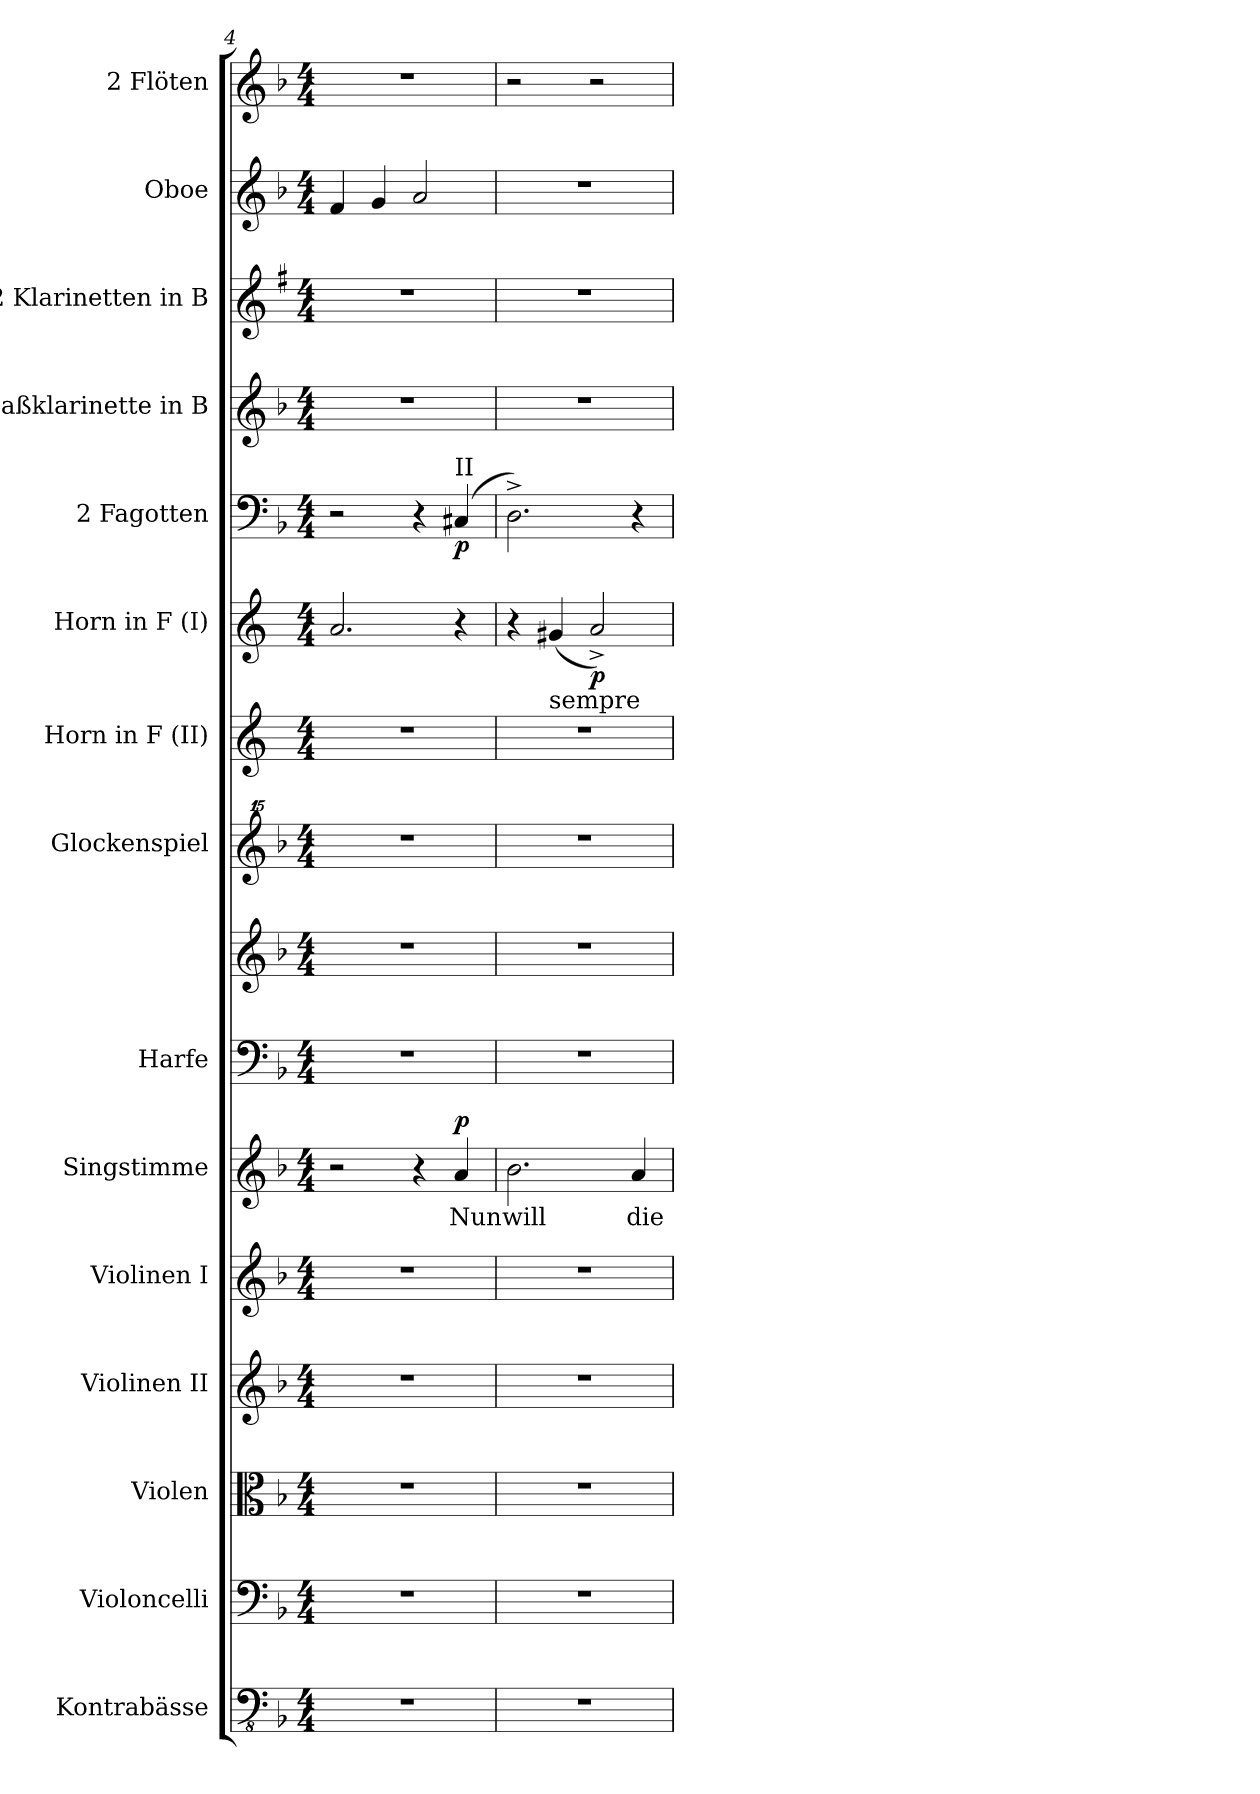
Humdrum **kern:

**kern	**kern	**kern	**kern	**kern	**kern	**text	**dynam	**kern	**kern	**kern	**kern	**kern	**dynam	**kern	**dynam	**kern	**kern	**kern	**kern
*part15	*part14	*part13	*part12	*part11	*part10	*part10	*part10	*part9	*part9	*part8	*part7	*part6	*part6	*part5	*part5	*part4	*part3	*part2	*part1
*staff16	*staff15	*staff14	*staff13	*staff12	*staff11	*staff11	*staff11	*staff10	*staff9	*staff8	*staff7	*staff6	*staff6	*staff5	*staff5	*staff4	*staff3	*staff2	*staff1
*I"Kontrabässe	*I"Violoncelli	*I"Violen	*I"Violinen II	*I"Violinen I	*I"Singstimme	*	*	*I"Harfe	*	*I"Glockenspiel	*I"Horn in F (II)	*I"Horn in F (I)	*	*I"2 Fagotten	*	*I"Baßklarinette in B	*I"2 Klarinetten in B	*I"Oboe	*I"2 Flöten
*I'Kb.	*I'Vc.	*	*I'Vl. II	*I'Vl. I	*I'Singst.	*	*	*I'Hf.	*	*I'Glk.	*I'Hr. II	*I'Hr. I	*	*I'Fg.	*	*I'Bklar. (B)	*I'Klar. (B)	*I'Ob.	*I'Fl.
*clefFv4	*clefF4	*clefC3	*clefG2	*clefG2	*clefG2	*	*	*clefF4	*clefG2	*clefG^^2	*clefG2	*clefG2	*	*clefF4	*	*clefG2	*clefG2	*clefG2	*clefG2
*	*	*	*	*	*	*	*	*	*	*	*ITrd4c7	*ITrd4c7	*	*	*	*ITrd8c14	*ITrd1c2	*	*
*k[b-]	*k[b-]	*k[b-]	*k[b-]	*k[b-]	*k[b-]	*	*	*k[b-]	*k[b-]	*k[b-]	*k[b-]	*k[b-]	*	*k[b-]	*	*k[b-]	*k[b-]	*k[b-]	*k[b-]
*M4/4	*M4/4	*M4/4	*M4/4	*M4/4	*M4/4	*	*	*M4/4	*M4/4	*M4/4	*M4/4	*M4/4	*	*M4/4	*	*M4/4	*M4/4	*M4/4	*M4/4
=4	=4	=4	=4	=4	=4	=4	=4	=4	=4	=4	=4	=4	=4	=4	=4	=4	=4	=4	=4
1r	1r	1r	1r	1r	2r	.	.	1r	1r	1r	1r	2.d/	.	2r	.	1r	1r	4f/	1r
.	.	.	.	.	.	.	.	.	.	.	.	.	.	.	.	.	.	4g/	.
.	.	.	.	.	4r	.	.	.	.	.	.	.	.	4r	.	.	.	2a/	.
!	!	!	!	!	!	!	!	!	!	!	!	!	!	!LO:TX:a:t=II	!	!	!	!	!
!	!	!	!	!	!	!	!LO:DY:a	!	!	!	!	!	!	!	!LO:DY:b	!	!	!	!
.	.	.	.	.	4a/	Nun	p	.	.	.	.	4r	.	(4C#X/	p	.	.	.	.
=5	=5	=5	=5	=5	=5	=5	=5	=5	=5	=5	=5	=5	=5	=5	=5	=5	=5	=5	=5
1r	1r	1r	1r	1r	2.b-\	will	.	1r	1r	1r	1r	4r	.	2.D^\)	.	1r	1r	1r	2r
!	!	!	!	!	!	!	!	!	!	!	!	!LO:TX:b:t=sempre	!	!	!	!	!	!	!
.	.	.	.	.	.	.	.	.	.	.	.	(4c#X/	.	.	.	.	.	.	.
!	!	!	!	!	!	!	!	!	!	!	!	!	!LO:DY:b	!	!	!	!	!	!
.	.	.	.	.	.	.	.	.	.	.	.	2d^/)	p	.	.	.	.	.	2r
.	.	.	.	.	4a/	die	.	.	.	.	.	.	.	4r	.	.	.	.	.
=	=	=	=	=	=	=	=	=	=	=	=	=	=	=	=	=	=	=	=
*-	*-	*-	*-	*-	*-	*-	*-	*-	*-	*-	*-	*-	*-	*-	*-	*-	*-	*-	*-
